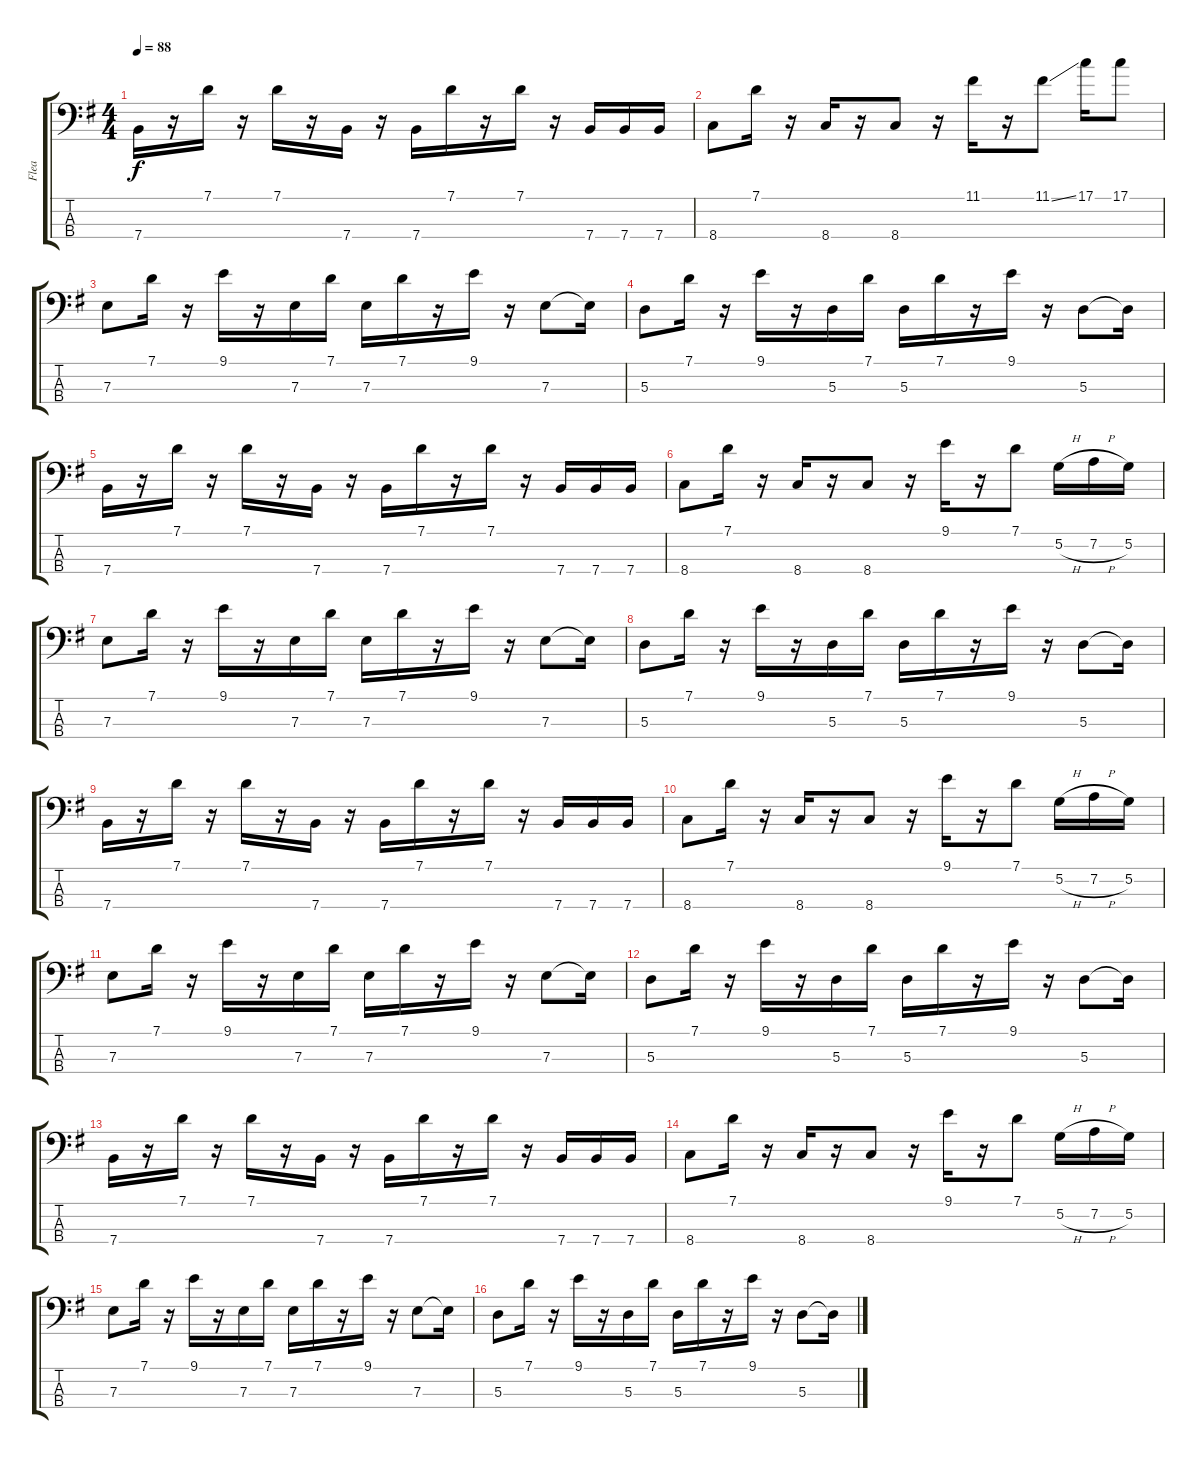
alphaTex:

\track ("Flea" "Flea") {instrument electricbassfinger}
\staff {score tabs}
\tuning (G2 D2 A1 E1) {hide}
\ts (4 4)
\tempo 88
\clef f4
\ks g
7.4.16{dy f} r.16 7.1.16 r.16 7.1.16 r.16 7.4.16 r.16 7.4.16 7.1.16 r.16 7.1.16 r.16 7.4.16 7.4.16 7.4.16 |
8.4.8 7.1.16 r.16 8.4.16 r.16 8.4.8 r.16 11.1.16 r.16 11.1{ss}.8 17.1.16 17.1.8 |
7.3.8{instrument slapbass1} 7.1.16 r.16 9.1.16 r.16 7.3.16 7.1.16 7.3.16 7.1.16 r.16 9.1.16 r.16 7.3.8 7.3{t}.16 |
5.3.8 7.1.16 r.16 9.1.16 r.16 5.3.16 7.1.16 5.3.16 7.1.16 r.16 9.1.16 r.16 5.3.8 5.3{t}.16 |
7.4.16 r.16 7.1.16 r.16 7.1.16 r.16 7.4.16 r.16 7.4.16 7.1.16 r.16 7.1.16 r.16 7.4.16 7.4.16 7.4.16 |
8.4.8 7.1.16 r.16 8.4.16 r.16 8.4.8 r.16 9.1.16{instrument electricbassfinger} r.16 7.1.8 5.2{h}.16 7.2{h}.16 5.2.16 |
7.3.8{instrument slapbass1} 7.1.16 r.16 9.1.16 r.16 7.3.16 7.1.16 7.3.16 7.1.16 r.16 9.1.16 r.16 7.3.8 7.3{t}.16 |
5.3.8 7.1.16 r.16 9.1.16 r.16 5.3.16 7.1.16 5.3.16 7.1.16 r.16 9.1.16 r.16 5.3.8 5.3{t}.16 |
7.4.16 r.16 7.1.16 r.16 7.1.16 r.16 7.4.16 r.16 7.4.16 7.1.16 r.16 7.1.16 r.16 7.4.16 7.4.16 7.4.16 |
8.4.8 7.1.16 r.16 8.4.16 r.16 8.4.8 r.16 9.1.16{instrument electricbassfinger} r.16 7.1.8 5.2{h}.16 7.2{h}.16 5.2.16 |
7.3.8{instrument slapbass1} 7.1.16 r.16 9.1.16 r.16 7.3.16 7.1.16 7.3.16 7.1.16 r.16 9.1.16 r.16 7.3.8 7.3{t}.16 |
5.3.8 7.1.16 r.16 9.1.16 r.16 5.3.16 7.1.16 5.3.16 7.1.16 r.16 9.1.16 r.16 5.3.8 5.3{t}.16 |
7.4.16 r.16 7.1.16 r.16 7.1.16 r.16 7.4.16 r.16 7.4.16 7.1.16 r.16 7.1.16 r.16 7.4.16 7.4.16 7.4.16 |
8.4.8 7.1.16 r.16 8.4.16 r.16 8.4.8 r.16 9.1.16{instrument electricbassfinger} r.16 7.1.8 5.2{h}.16 7.2{h}.16 5.2.16 |
7.3.8{instrument slapbass1} 7.1.16 r.16 9.1.16 r.16 7.3.16 7.1.16 7.3.16 7.1.16 r.16 9.1.16 r.16 7.3.8 7.3{t}.16 |
5.3.8 7.1.16 r.16 9.1.16 r.16 5.3.16 7.1.16 5.3.16 7.1.16 r.16 9.1.16 r.16 5.3.8 5.3{t}.16
